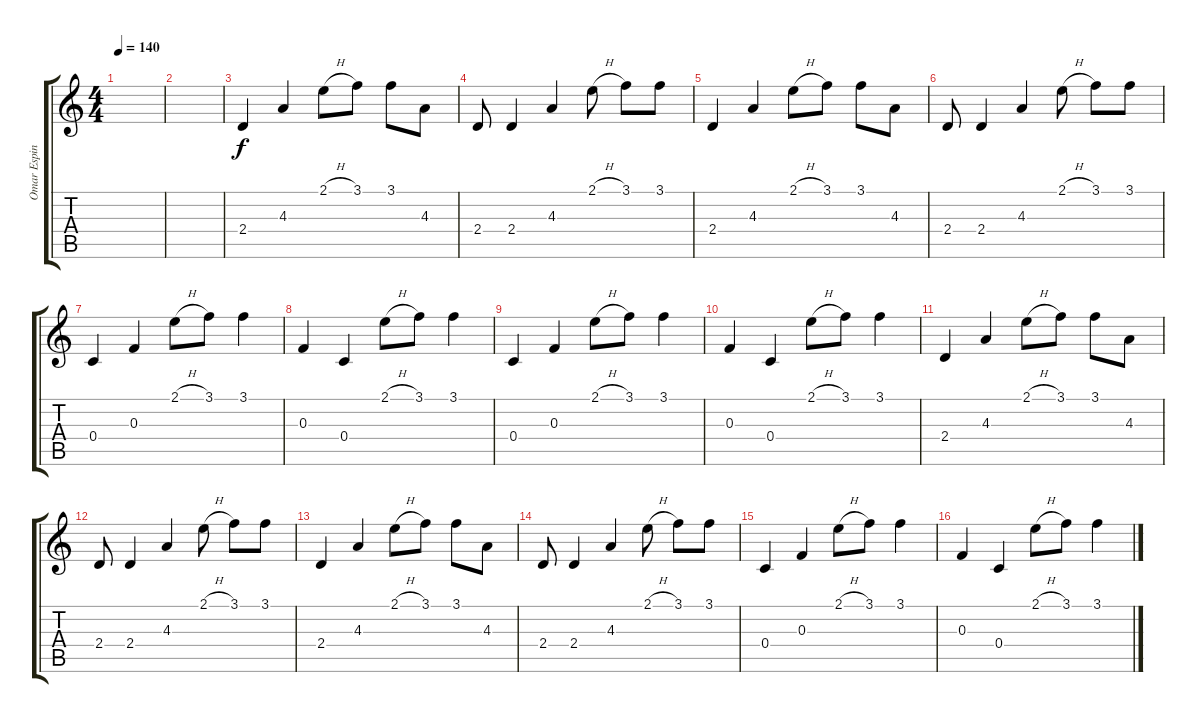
\track ("Omar Espinosa" "Omar Espin") {instrument electricguitarclean}
\staff {score tabs}
\tuning (D4 A3 F3 C3 G2 C2) {hide}
\ts (4 4)
\tempo 140
\clef g2
\ks c
|
|
2.4.4 4.3.4 2.1{h}.8 3.1.8 3.1.8 4.3.8 |
2.4.8 2.4.4 4.3.4 2.1{h}.8 3.1.8 3.1.8 |
2.4.4 4.3.4 2.1{h}.8 3.1.8 3.1.8 4.3.8 |
2.4.8 2.4.4 4.3.4 2.1{h}.8 3.1.8 3.1.8 |
0.4.4 0.3.4 2.1{h}.8 3.1.8 3.1.4 |
0.3.4 0.4.4 2.1{h}.8 3.1.8 3.1.4 |
0.4.4 0.3.4 2.1{h}.8 3.1.8 3.1.4 |
0.3.4 0.4.4 2.1{h}.8 3.1.8 3.1.4 |
2.4.4 4.3.4 2.1{h}.8 3.1.8 3.1.8 4.3.8 |
2.4.8 2.4.4 4.3.4 2.1{h}.8 3.1.8 3.1.8 |
2.4.4 4.3.4 2.1{h}.8 3.1.8 3.1.8 4.3.8 |
2.4.8 2.4.4 4.3.4 2.1{h}.8 3.1.8 3.1.8 |
0.4.4 0.3.4 2.1{h}.8 3.1.8 3.1.4 |
0.3.4 0.4.4 2.1{h}.8 3.1.8 3.1.4
